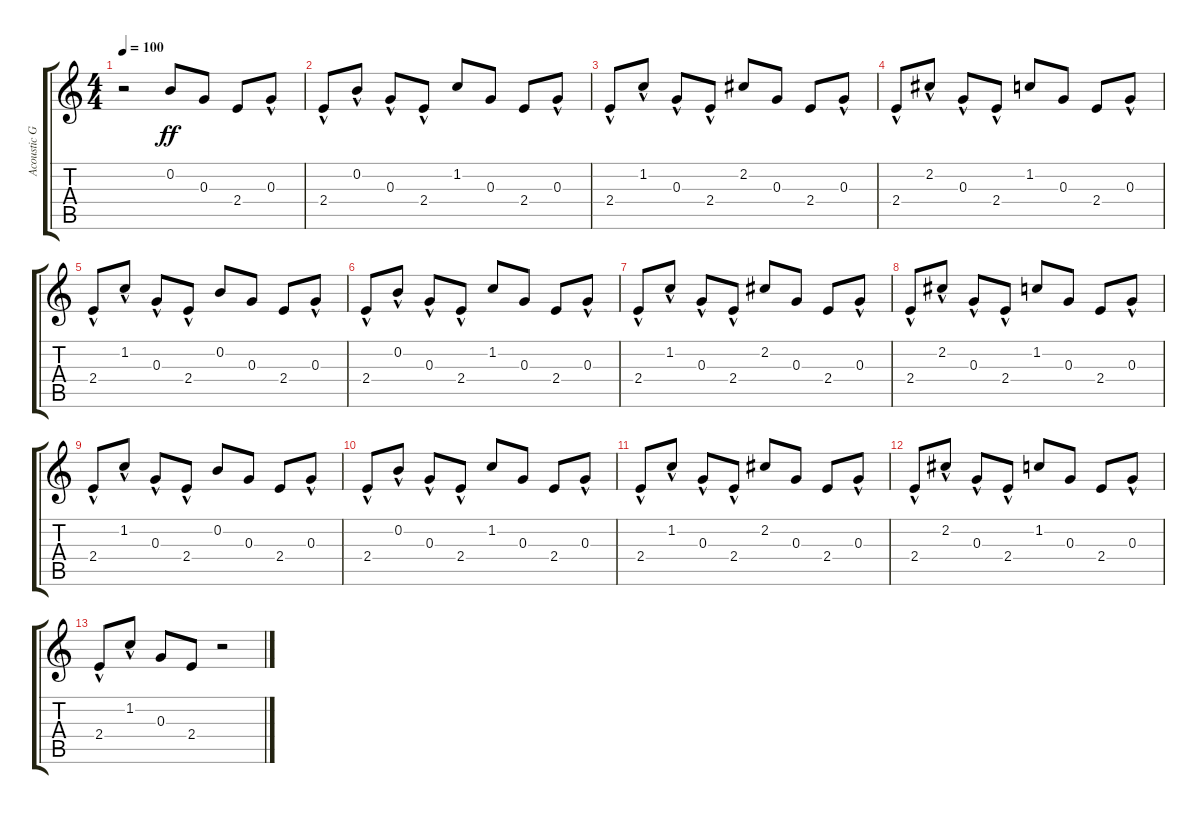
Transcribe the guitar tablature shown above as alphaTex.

\track ("Acoustic Guitar" "Acoustic G") {instrument acousticguitarsteel}
\staff {score tabs}
\tuning (E4 B3 G3 D3 A2 E2) {hide}
\ts (4 4)
\tempo 100
\clef g2
\ks c
r.2{dy ff} 0.2.8 0.3.8 2.4.8 0.3{hac}.8 |
2.4{hac}.8 0.2{hac}.8 0.3{hac}.8 2.4{hac}.8 1.2.8 0.3.8 2.4.8 0.3{hac}.8 |
2.4{hac}.8 1.2{hac}.8 0.3{hac}.8 2.4{hac}.8 2.2.8 0.3.8 2.4.8 0.3{hac}.8 |
2.4{hac}.8 2.2{hac}.8 0.3{hac}.8 2.4{hac}.8 1.2.8 0.3.8 2.4.8 0.3{hac}.8 |
2.4{hac}.8 1.2{hac}.8 0.3{hac}.8 2.4{hac}.8 0.2.8 0.3.8 2.4.8 0.3{hac}.8 |
2.4{hac}.8 0.2{hac}.8 0.3{hac}.8 2.4{hac}.8 1.2.8 0.3.8 2.4.8 0.3{hac}.8 |
2.4{hac}.8 1.2{hac}.8 0.3{hac}.8 2.4{hac}.8 2.2.8 0.3.8 2.4.8 0.3{hac}.8 |
2.4{hac}.8 2.2{hac}.8 0.3{hac}.8 2.4{hac}.8 1.2.8 0.3.8 2.4.8 0.3{hac}.8 |
2.4{hac}.8 1.2{hac}.8 0.3{hac}.8 2.4{hac}.8 0.2.8 0.3.8 2.4.8 0.3{hac}.8 |
2.4{hac}.8 0.2{hac}.8 0.3{hac}.8 2.4{hac}.8 1.2.8 0.3.8 2.4.8 0.3{hac}.8 |
2.4{hac}.8 1.2{hac}.8 0.3{hac}.8 2.4{hac}.8 2.2.8 0.3.8 2.4.8 0.3{hac}.8 |
2.4{hac}.8 2.2{hac}.8 0.3{hac}.8 2.4{hac}.8 1.2.8 0.3.8 2.4.8 0.3{hac}.8 |
2.4{hac}.8 1.2{hac}.8 0.3.8 2.4.8 r.2
